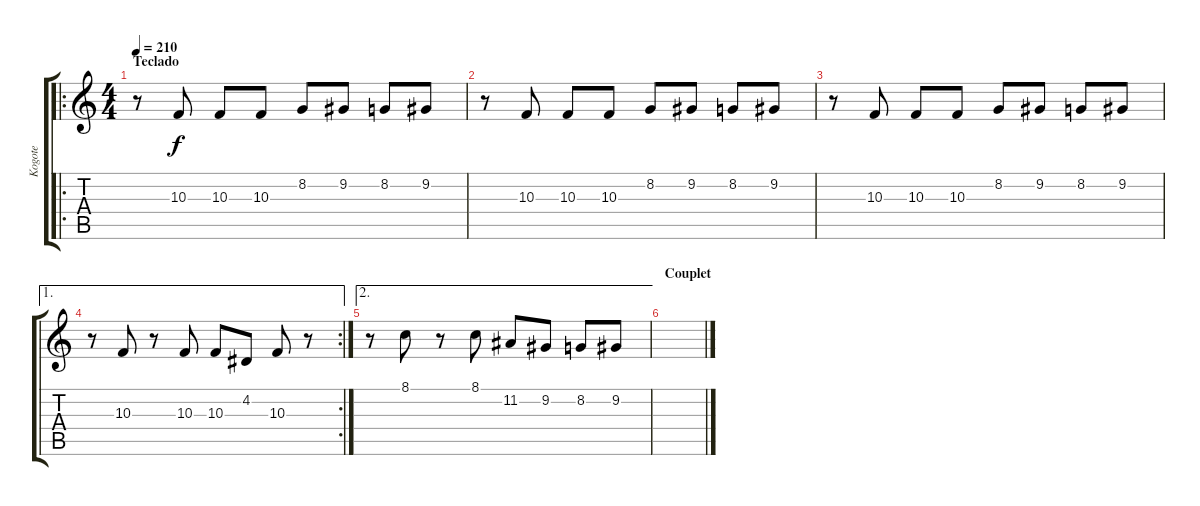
\track ("Kogote" "Kogote") {instrument brasssection}
\staff {score tabs}
\tuning (E4 B3 G3 D3 A2 E2) {hide}
\ro
\ts (4 4)
\section ("" "Teclado")
\tempo 210
\clef g2
\ks c
r.8{dy f} 10.3.8 10.3.8 10.3.8 8.2.8 9.2.8 8.2.8 9.2.8 |
r.8 10.3.8 10.3.8 10.3.8 8.2.8 9.2.8 8.2.8 9.2.8 |
r.8 10.3.8 10.3.8 10.3.8 8.2.8 9.2.8 8.2.8 9.2.8 |
\ae 1
\rc 2
r.8 10.3.8 r.8 10.3.8 10.3.8 4.2.8 10.3.8 r.8 |
\ae 2
r.8 8.1.8 r.8 8.1.8 11.2.8 9.2.8 8.2.8 9.2.8 |
\section ("" "Couplet")
